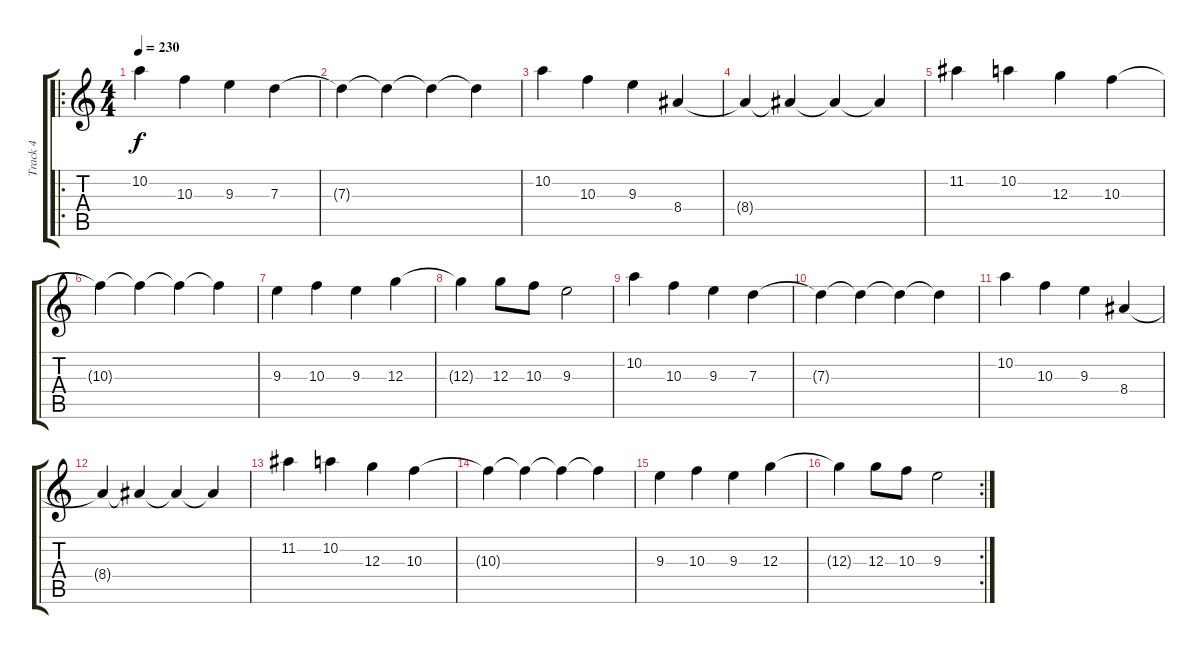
\track ("Track 4" "Track 4") {instrument acousticguitarsteel}
\staff {score tabs}
\tuning (E4 B3 G3 D3 A2 E2) {hide}
\ro
\ts (4 4)
\tempo 230
\clef g2
\ks c
10.2.4{dy f} 10.3.4 9.3.4 7.3.4 |
7.3{t}.4 7.3{t}.4 7.3{t}.4 7.3{t}.4 |
10.2.4 10.3.4 9.3.4 8.4.4 |
8.4{t}.4 8.4{t}.4 8.4{t}.4 8.4{t}.4 |
11.2.4 10.2.4 12.3.4 10.3.4 |
10.3{t}.4 10.3{t}.4 10.3{t}.4 10.3{t}.4 |
9.3.4 10.3.4 9.3.4 12.3.4 |
12.3{t}.4 12.3.8 10.3.8 9.3.2 |
10.2.4 10.3.4 9.3.4 7.3.4 |
7.3{t}.4 7.3{t}.4 7.3{t}.4 7.3{t}.4 |
10.2.4 10.3.4 9.3.4 8.4.4 |
8.4{t}.4 8.4{t}.4 8.4{t}.4 8.4{t}.4 |
11.2.4 10.2.4 12.3.4 10.3.4 |
10.3{t}.4 10.3{t}.4 10.3{t}.4 10.3{t}.4 |
9.3.4 10.3.4 9.3.4 12.3.4 |
\rc 2
12.3{t}.4 12.3.8 10.3.8 9.3.2
